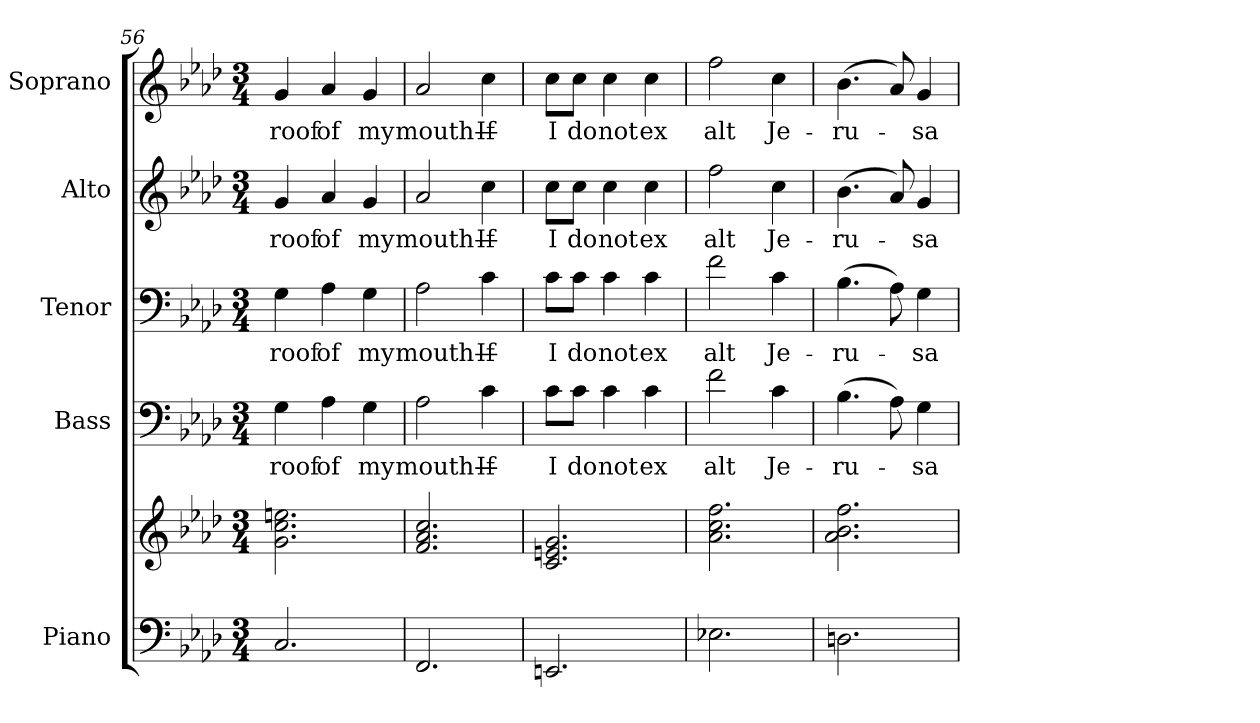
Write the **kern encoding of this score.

**kern	**kern	**kern	**text	**kern	**text	**kern	**text	**kern	**text
*part5	*part5	*part4	*part4	*part3	*part3	*part2	*part2	*part1	*part1
*staff6	*staff5	*staff4	*staff4	*staff3	*staff3	*staff2	*staff2	*staff1	*staff1
*I"Piano	*	*I"Bass	*	*I"Tenor	*	*I"Alto	*	*I"Soprano	*
*I'Pno.	*	*I'B.	*	*I'T.	*	*I'A.	*	*I'S.	*
*clefF4	*clefG2	*clefF4	*	*clefF4	*	*clefG2	*	*clefG2	*
*k[b-e-a-d-]	*k[b-e-a-d-]	*k[b-e-a-d-]	*	*k[b-e-a-d-]	*	*k[b-e-a-d-]	*	*k[b-e-a-d-]	*
*A-:	*A-:	*A-:	*	*A-:	*	*A-:	*	*A-:	*
*M3/4	*M3/4	*M3/4	*	*M3/4	*	*M3/4	*	*M3/4	*
=56	=56	=56	=56	=56	=56	=56	=56	=56	=56
!	!	!	!LO:LY:b:color=#000000	!	!	!	!	!	!
!	!	!	!	!	!LO:LY:b:color=#000000	!	!	!	!
!	!	!	!	!	!	!	!LO:LY:b:color=#000000	!	!
!	!	!	!	!	!	!	!	!	!LO:LY:b:color=#000000
2.Ci/	2.gi\ 2.cci 2.eeni	4Gi\	roof	4Gi\	roof	4gi/	roof	4gi/	roof
!	!	!	!LO:LY:b:color=#000000	!	!	!	!	!	!
!	!	!	!	!	!LO:LY:b:color=#000000	!	!	!	!
!	!	!	!	!	!	!	!LO:LY:b:color=#000000	!	!
!	!	!	!	!	!	!	!	!	!LO:LY:b:color=#000000
.	.	4A-i\	of	4A-i\	of	4a-i/	of	4a-i/	of
!	!	!	!LO:LY:b:color=#000000	!	!	!	!	!	!
!	!	!	!	!	!LO:LY:b:color=#000000	!	!	!	!
!	!	!	!	!	!	!	!LO:LY:b:color=#000000	!	!
!	!	!	!	!	!	!	!	!	!LO:LY:b:color=#000000
.	.	4Gi\	my	4Gi\	my	4gi/	my	4gi/	my
=57	=57	=57	=57	=57	=57	=57	=57	=57	=57
!	!	!	!LO:LY:b:color=#000000	!	!	!	!	!	!
!	!	!	!	!	!LO:LY:b:color=#000000	!	!	!	!
!	!	!	!	!	!	!	!LO:LY:b:color=#000000	!	!
!	!	!	!	!	!	!	!	!	!LO:LY:b:color=#000000
2.FFi/	2.fi/ 2.a-i 2.cci	2A-i\	mouth—	2A-i\	mouth—	2a-i/	mouth—	2a-i/	mouth—
!	!	!	!LO:LY:b:color=#000000	!	!	!	!	!	!
!	!	!	!	!	!LO:LY:b:color=#000000	!	!	!	!
!	!	!	!	!	!	!	!LO:LY:b:color=#000000	!	!
!	!	!	!	!	!	!	!	!	!LO:LY:b:color=#000000
.	.	4ci\	If	4ci\	If	4cci\	If	4cci\	If
!!LO:PB:g=z
=58	=58	=58	=58	=58	=58	=58	=58	=58	=58
!	!	!	!LO:LY:b:color=#000000	!	!	!	!	!	!
!	!	!	!	!	!LO:LY:b:color=#000000	!	!	!	!
!	!	!	!	!	!	!	!LO:LY:b:color=#000000	!	!
!	!	!	!	!	!	!	!	!	!LO:LY:b:color=#000000
2.EEni/	2.ci/ 2.eni 2.gi	8ci\L	I	8ci\L	I	8cci\L	I	8cci\L	I
!	!	!	!LO:LY:b:color=#000000	!	!	!	!	!	!
!	!	!	!	!	!LO:LY:b:color=#000000	!	!	!	!
!	!	!	!	!	!	!	!LO:LY:b:color=#000000	!	!
!	!	!	!	!	!	!	!	!	!LO:LY:b:color=#000000
.	.	8ci\J	do	8ci\J	do	8cci\J	do	8cci\J	do
!	!	!	!LO:LY:b:color=#000000	!	!	!	!	!	!
!	!	!	!	!	!LO:LY:b:color=#000000	!	!	!	!
!	!	!	!	!	!	!	!LO:LY:b:color=#000000	!	!
!	!	!	!	!	!	!	!	!	!LO:LY:b:color=#000000
.	.	4ci\	not	4ci\	not	4cci\	not	4cci\	not
!	!	!	!LO:LY:b:color=#000000	!	!	!	!	!	!
!	!	!	!	!	!LO:LY:b:color=#000000	!	!	!	!
!	!	!	!	!	!	!	!LO:LY:b:color=#000000	!	!
!	!	!	!	!	!	!	!	!	!LO:LY:b:color=#000000
.	.	4ci\	ex	4ci\	ex	4cci\	ex	4cci\	ex
=59	=59	=59	=59	=59	=59	=59	=59	=59	=59
!	!	!	!LO:LY:b:color=#000000	!	!	!	!	!	!
!	!	!	!	!	!LO:LY:b:color=#000000	!	!	!	!
!	!	!	!	!	!	!	!LO:LY:b:color=#000000	!	!
!	!	!	!	!	!	!	!	!	!LO:LY:b:color=#000000
2.E-Xi\	2.a-i\ 2.cci 2.ffi	2fi\	alt	2fi\	alt	2ffi\	alt	2ffi\	alt
!	!	!	!LO:LY:b:color=#000000	!	!	!	!	!	!
!	!	!	!	!	!LO:LY:b:color=#000000	!	!	!	!
!	!	!	!	!	!	!	!LO:LY:b:color=#000000	!	!
!	!	!	!	!	!	!	!	!	!LO:LY:b:color=#000000
.	.	4ci\	Je-	4ci\	Je-	4cci\	Je-	4cci\	Je-
=60	=60	=60	=60	=60	=60	=60	=60	=60	=60
!	!	!	!LO:LY:b:color=#000000	!	!	!	!	!	!
!	!	!	!	!	!LO:LY:b:color=#000000	!	!	!	!
!	!	!	!	!	!	!	!LO:LY:b:color=#000000	!	!
!	!	!	!	!	!	!	!	!	!LO:LY:b:color=#000000
2.Dni\	2.a-i\ 2.b-i 2.ffi	(4.B-i\	-ru-	(4.B-i\	-ru-	(4.b-i\	-ru-	(4.b-i\	-ru-
.	.	8A-i\)	.	8A-i\)	.	8a-i/)	.	8a-i/)	.
!	!	!	!LO:LY:b:color=#000000	!	!	!	!	!	!
!	!	!	!	!	!LO:LY:b:color=#000000	!	!	!	!
!	!	!	!	!	!	!	!LO:LY:b:color=#000000	!	!
!	!	!	!	!	!	!	!	!	!LO:LY:b:color=#000000
.	.	4Gi\	-sa-	4Gi\	-sa-	4gi/	-sa-	4gi/	-sa-
=	=	=	=	=	=	=	=	=	=
*-	*-	*-	*-	*-	*-	*-	*-	*-	*-
